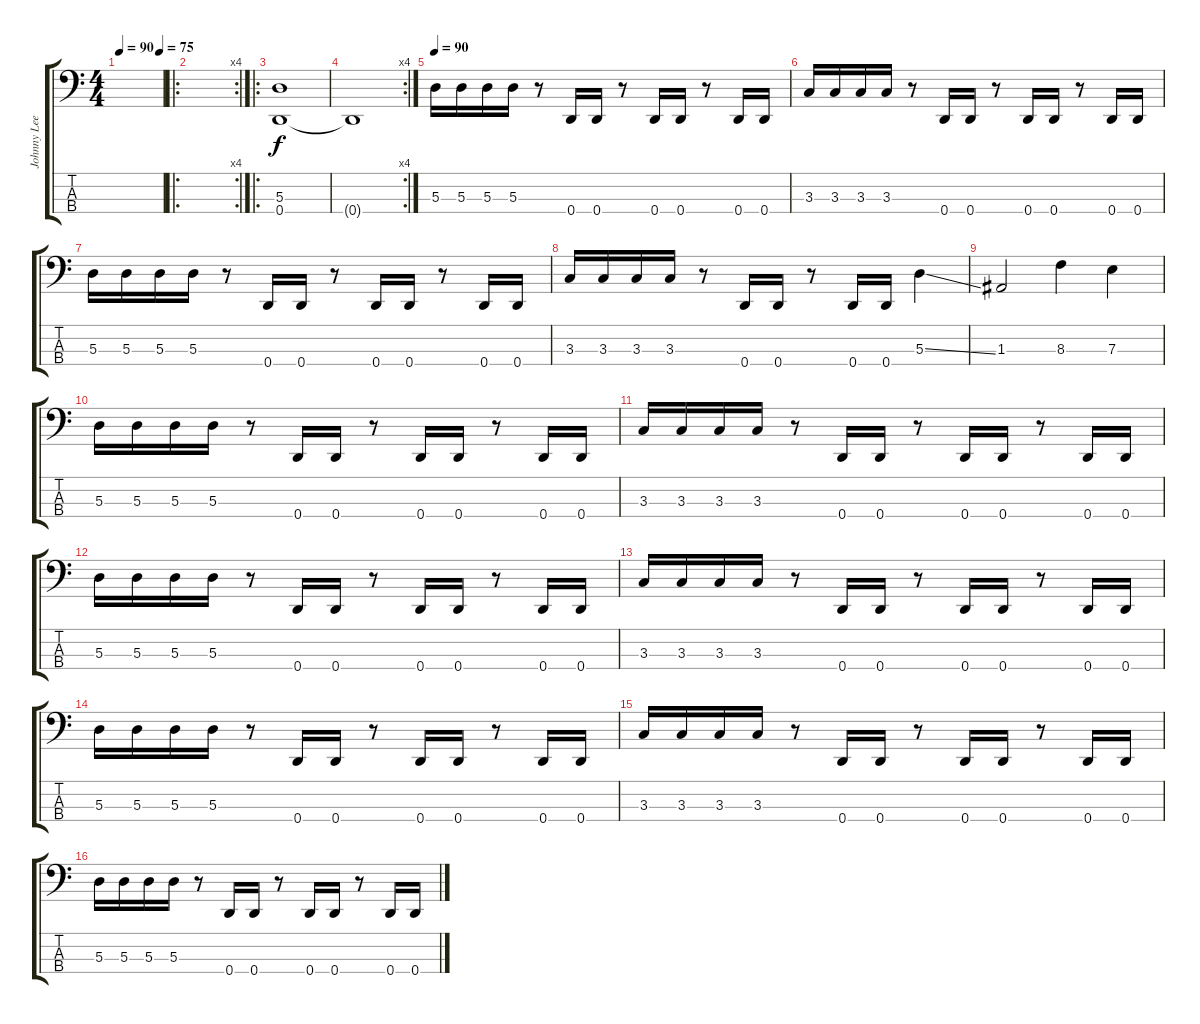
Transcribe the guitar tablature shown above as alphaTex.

\track ("Johnny Lee Middleton" "Johnny Lee") {instrument electricbassfinger}
\staff {score tabs}
\tuning (G2 D2 A1 D1) {hide}
\ts (4 4)
\tempo 90
\tempo (75 0.9375)
\tempo 90
\clef f4
\ks c
|
\ro
\rc 4
|
\ro
(5.3 0.4).1 |
\rc 4
0.4{t}.1 |
\tempo 90
5.3.16 5.3.16 5.3.16 5.3.16 r.8 0.4.16 0.4.16 r.8 0.4.16 0.4.16 r.8 0.4.16 0.4.16 |
3.3.16 3.3.16 3.3.16 3.3.16 r.8 0.4.16 0.4.16 r.8 0.4.16 0.4.16 r.8 0.4.16 0.4.16 |
5.3.16 5.3.16 5.3.16 5.3.16 r.8 0.4.16 0.4.16 r.8 0.4.16 0.4.16 r.8 0.4.16 0.4.16 |
3.3.16 3.3.16 3.3.16 3.3.16 r.8 0.4.16 0.4.16 r.8 0.4.16 0.4.16 5.3{ss}.4 |
1.3.2 8.3.4 7.3.4 |
5.3.16 5.3.16 5.3.16 5.3.16 r.8 0.4.16 0.4.16 r.8 0.4.16 0.4.16 r.8 0.4.16 0.4.16 |
3.3.16 3.3.16 3.3.16 3.3.16 r.8 0.4.16 0.4.16 r.8 0.4.16 0.4.16 r.8 0.4.16 0.4.16 |
5.3.16 5.3.16 5.3.16 5.3.16 r.8 0.4.16 0.4.16 r.8 0.4.16 0.4.16 r.8 0.4.16 0.4.16 |
3.3.16 3.3.16 3.3.16 3.3.16 r.8 0.4.16 0.4.16 r.8 0.4.16 0.4.16 r.8 0.4.16 0.4.16 |
5.3.16 5.3.16 5.3.16 5.3.16 r.8 0.4.16 0.4.16 r.8 0.4.16 0.4.16 r.8 0.4.16 0.4.16 |
3.3.16 3.3.16 3.3.16 3.3.16 r.8 0.4.16 0.4.16 r.8 0.4.16 0.4.16 r.8 0.4.16 0.4.16 |
5.3.16 5.3.16 5.3.16 5.3.16 r.8 0.4.16 0.4.16 r.8 0.4.16 0.4.16 r.8 0.4.16 0.4.16
